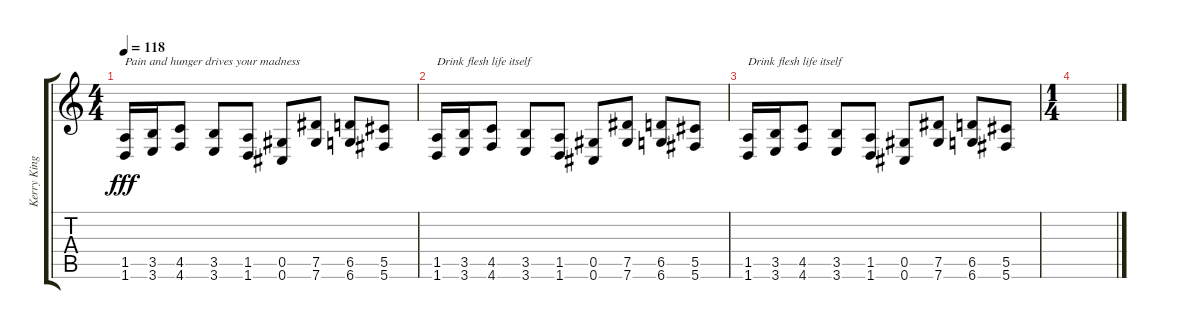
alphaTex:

\track ("Kerry King" "Kerry King") {instrument distortionguitar}
\staff {score tabs}
\tuning (Eb4 Bb3 Gb3 Db3 Ab2 Db2) {hide}
\ts (4 4)
\tempo 118
\clef g2
\ks c
(1.5 1.6).16{txt "Pain and hunger drives your madness" dy fff} (3.5 3.6).16 (4.5 4.6).8 (3.5 3.6).8 (1.5 1.6).8 (0.5 0.6).8 (7.5 7.6).8 (6.5 6.6).8 (5.5 5.6).8 |
(1.5 1.6).16{txt "Drink flesh life itself"} (3.5 3.6).16 (4.5 4.6).8 (3.5 3.6).8 (1.5 1.6).8 (0.5 0.6).8 (7.5 7.6).8 (6.5 6.6).8 (5.5 5.6).8 |
(1.5 1.6).16{txt "Drink flesh life itself"} (3.5 3.6).16 (4.5 4.6).8 (3.5 3.6).8 (1.5 1.6).8 (0.5 0.6).8 (7.5 7.6).8 (6.5 6.6).8 (5.5 5.6).8 |
\ts (1 4)
